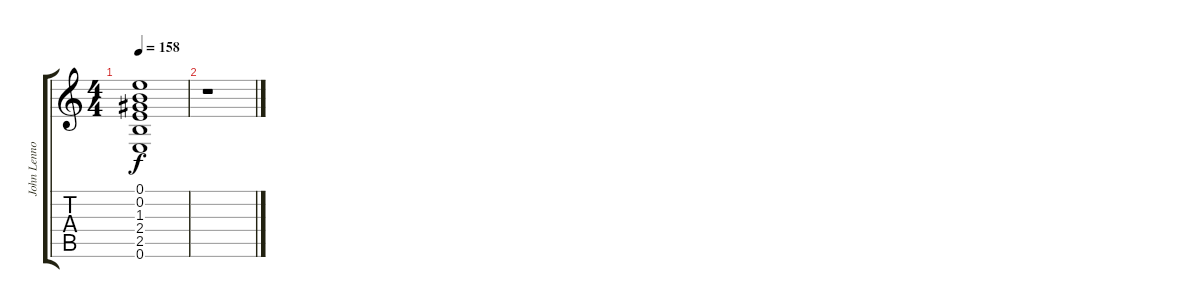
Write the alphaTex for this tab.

\track ("John Lennon" "John Lenno") {instrument electricguitarclean}
\staff {score tabs}
\tuning (E4 B3 G3 D3 A2 E2) {hide}
\ts (4 4)
\tempo 158
\clef g2
\ks c
(0.1 0.2 1.3 2.4 2.5 0.6).1{dy f} |
r.1
